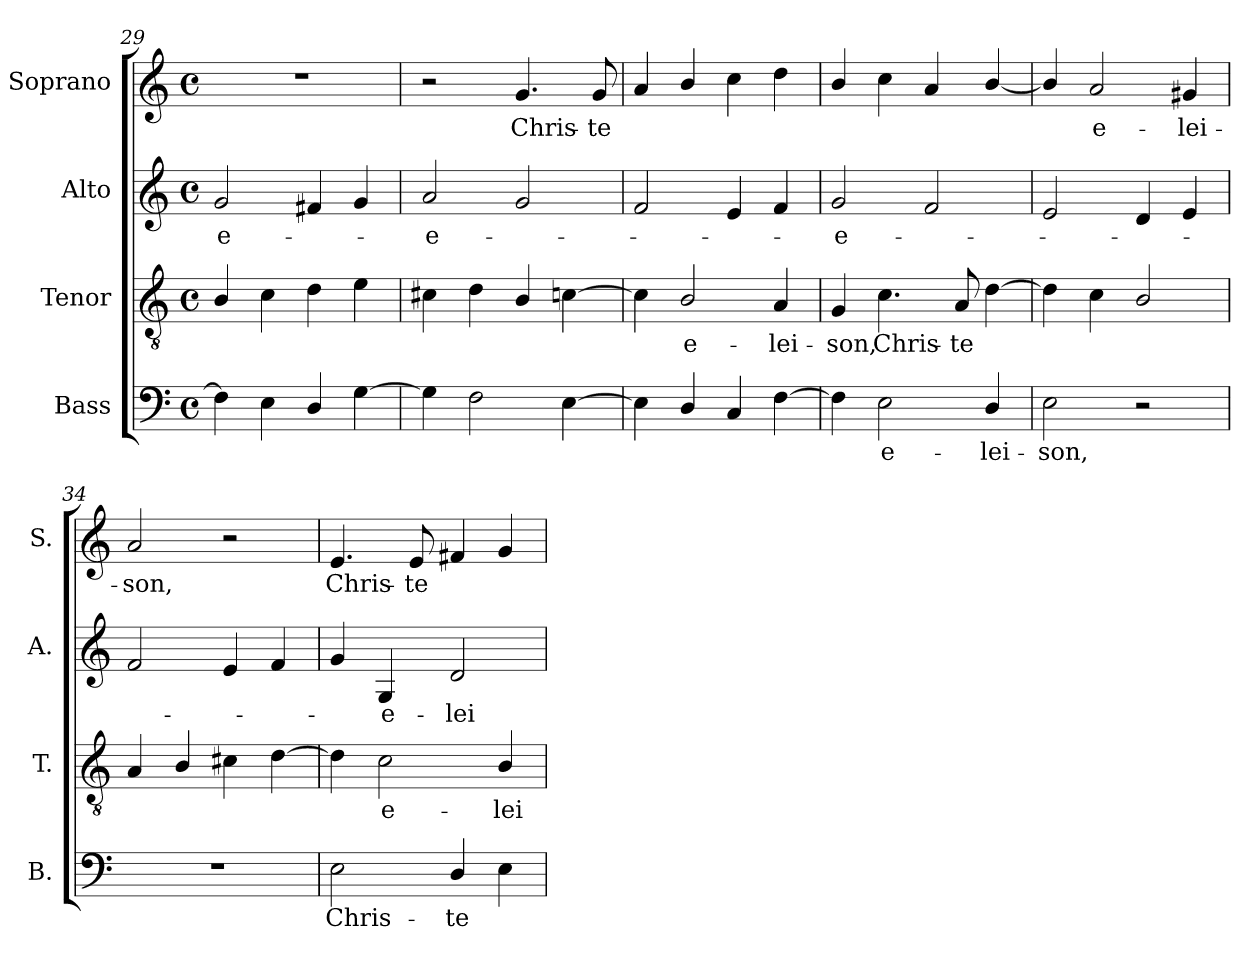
**kern	**text	**kern	**text	**kern	**text	**kern	**text
*part4	*part4	*part3	*part3	*part2	*part2	*part1	*part1
*staff4	*staff4	*staff3	*staff3	*staff2	*staff2	*staff1	*staff1
*I"Bass	*	*I"Tenor	*	*I"Alto	*	*I"Soprano	*
*I'B.	*	*I'T.	*	*I'A.	*	*I'S.	*
*clefF4	*	*clefGv2	*	*clefG2	*	*clefG2	*
*	*	*ITrd7c12	*	*	*	*	*
*k[]	*	*k[]	*	*k[]	*	*k[]	*
*C:	*	*C:	*	*C:	*	*C:	*
*M4/4	*	*M4/4	*	*M4/4	*	*M4/4	*
*met(c)	*	*met(c)	*	*met(c)	*	*met(c)	*
=29	=29	=29	=29	=29	=29	=29	=29
!	!	!	!	!	!LO:LY:b:color=#000000	!	!
4Fi\]	.	4BBi/	.	2gi/	e-	1r	.
4Ei\	.	4Ci\	.	.	.	.	.
4Di/	.	4Di\	.	4f#Xi/	.	.	.
[4Gi\	.	4Ei\	.	4gi/	.	.	.
=30	=30	=30	=30	=30	=30	=30	=30
!	!	!	!	!	!LO:LY:b:color=#000000	!	!
4Gi\]	.	4C#Xi\	.	2ai/	-e-	2r	.
2Fi\	.	4Di\	.	.	.	.	.
!	!	!	!	!	!	!	!LO:LY:b:color=#000000
.	.	4BBi/	.	2gi/	.	4.gi/	Chris-
[4Ei\	.	[4Cni\	.	.	.	.	.
!	!	!	!	!	!	!	!LO:LY:b:color=#000000
.	.	.	.	.	.	8gi/	-te
=31	=31	=31	=31	=31	=31	=31	=31
4Ei\]	.	4Ci\]	.	2fi/	.	4ai/	.
!	!	!	!LO:LY:b:color=#000000	!	!	!	!
4Di/	.	2BBi/	e-	.	.	4bi/	.
4Ci/	.	.	.	4ei/	.	4cci\	.
!	!	!	!LO:LY:b:color=#000000	!	!	!	!
[4Fi\	.	4AAi/	-lei-	4fi/	.	4ddi\	.
=32	=32	=32	=32	=32	=32	=32	=32
!	!	!	!LO:LY:b:color=#000000	!	!	!	!
!	!	!	!	!	!LO:LY:b:color=#000000	!	!
4Fi\]	.	4GGi/	-son,	2gi/	-e-	4bi/	.
!	!LO:LY:b:color=#000000	!	!	!	!	!	!
!	!	!	!LO:LY:b:color=#000000	!	!	!	!
2Ei\	e-	4.Ci\	Chris-	.	.	4cci\	.
.	.	.	.	2fi/	.	4ai/	.
!	!	!	!LO:LY:b:color=#000000	!	!	!	!
.	.	8AAi/	-te	.	.	.	.
!	!LO:LY:b:color=#000000	!	!	!	!	!	!
4Di/	-lei-	[4Di\	.	.	.	[4bi/	.
=33	=33	=33	=33	=33	=33	=33	=33
!	!LO:LY:b:color=#000000	!	!	!	!	!	!
2Ei\	-son,	4Di\]	.	2ei/	.	4bi/]	.
!	!	!	!	!	!	!	!LO:LY:b:color=#000000
.	.	4Ci\	.	.	.	2ai/	e-
2r	.	2BBi/	.	4di/	.	.	.
!	!	!	!	!	!	!	!LO:LY:b:color=#000000
.	.	.	.	4ei/	.	4g#Xi/	-lei-
=34	=34	=34	=34	=34	=34	=34	=34
!	!	!	!	!	!	!	!LO:LY:b:color=#000000
1r	.	4AAi/	.	2fi/	.	2ai/	-son,
.	.	4BBi/	.	.	.	.	.
.	.	4C#Xi\	.	4ei/	.	2r	.
.	.	[4Di\	.	4fi/	.	.	.
!!LO:LB:g=z
=35	=35	=35	=35	=35	=35	=35	=35
!	!LO:LY:b:color=#000000	!	!	!	!	!	!
!	!	!	!	!	!	!	!LO:LY:b:color=#000000
2Ei\	Chris-	4Di\]	.	4gi/	.	4.ei/	Chris-
!	!	!	!LO:LY:b:color=#000000	!	!	!	!
!	!	!	!	!	!LO:LY:b:color=#000000	!	!
.	.	2Ci\	e-	4Gi/	-e-	.	.
!	!	!	!	!	!	!	!LO:LY:b:color=#000000
.	.	.	.	.	.	8ei/	-te
!	!LO:LY:b:color=#000000	!	!	!	!	!	!
!	!	!	!	!	!LO:LY:b:color=#000000	!	!
4Di/	-te	.	.	2di/	-lei-	4f#Xi/	.
!	!	!	!LO:LY:b:color=#000000	!	!	!	!
4Ei\	.	4BBi/	-lei-	.	.	4gi/	.
=	=	=	=	=	=	=	=
*-	*-	*-	*-	*-	*-	*-	*-
